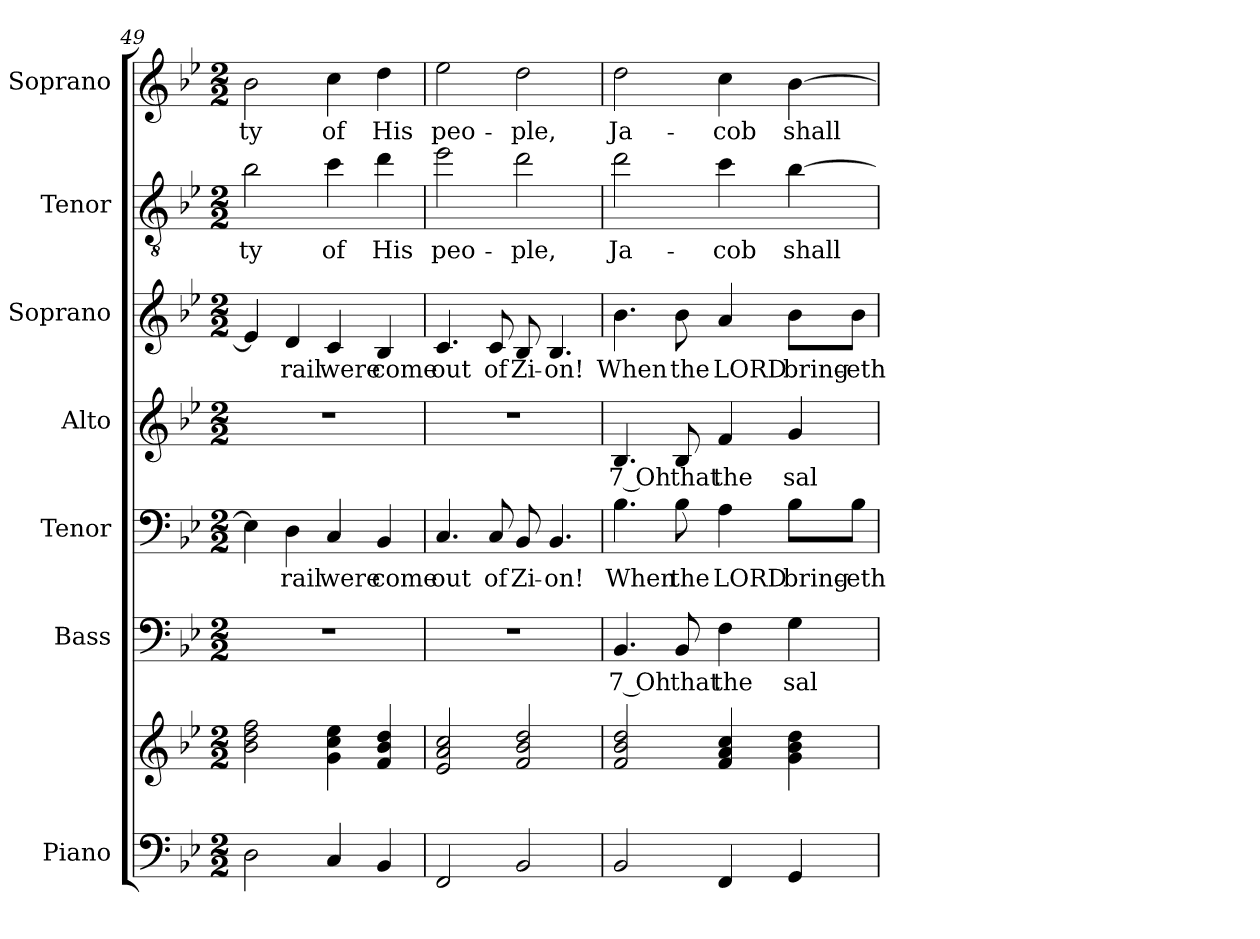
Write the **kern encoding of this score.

**kern	**kern	**kern	**text	**kern	**text	**kern	**text	**kern	**text	**kern	**text	**kern	**text
*part7	*part7	*part6	*part6	*part5	*part5	*part4	*part4	*part3	*part3	*part2	*part2	*part1	*part1
*staff8	*staff7	*staff6	*staff6	*staff5	*staff5	*staff4	*staff4	*staff3	*staff3	*staff2	*staff2	*staff1	*staff1
*I"Piano	*	*I"Bass	*	*I"Tenor	*	*I"Alto	*	*I"Soprano	*	*I"Tenor	*	*I"Soprano	*
*I'Pno.	*	*I'B.	*	*I'T.	*	*I'A.	*	*I'S.	*	*I'T.	*	*I'S.	*
*clefF4	*clefG2	*clefF4	*	*clefF4	*	*clefG2	*	*clefG2	*	*clefGv2	*	*clefG2	*
*	*	*	*	*	*	*	*	*	*	*ITrd7c12	*	*	*
*k[b-e-]	*k[b-e-]	*k[b-e-]	*	*k[b-e-]	*	*k[b-e-]	*	*k[b-e-]	*	*k[b-e-]	*	*k[b-e-]	*
*g:	*g:	*g:	*	*g:	*	*g:	*	*g:	*	*g:	*	*g:	*
*M2/2	*M2/2	*M2/2	*	*M2/2	*	*M2/2	*	*M2/2	*	*M2/2	*	*M2/2	*
=49	=49	=49	=49	=49	=49	=49	=49	=49	=49	=49	=49	=49	=49
!	!	!	!	!	!	!	!	!	!	!	!LO:LY:b:color=#000000	!	!
!	!	!	!	!	!	!	!	!	!	!	!	!	!LO:LY:b:color=#000000
2Di\	2b-i\ 2ddi 2ffi	1r	.	4E-i\]	.	1r	.	4e-i/]	.	2B-i\	-ty	2b-i\	-ty
!	!	!	!	!	!LO:LY:b:color=#000000	!	!	!	!	!	!	!	!
!	!	!	!	!	!	!	!	!	!LO:LY:b:color=#000000	!	!	!	!
.	.	.	.	4Di\	-rail	.	.	4di/	-rail	.	.	.	.
!	!	!	!	!	!LO:LY:b:color=#000000	!	!	!	!	!	!	!	!
!	!	!	!	!	!	!	!	!	!LO:LY:b:color=#000000	!	!	!	!
!	!	!	!	!	!	!	!	!	!	!	!LO:LY:b:color=#000000	!	!
!	!	!	!	!	!	!	!	!	!	!	!	!	!LO:LY:b:color=#000000
4Ci/	4gi\ 4cci 4ee-i	.	.	4Ci/	were	.	.	4ci/	were	4ci\	of	4cci\	of
!	!	!	!	!	!LO:LY:b:color=#000000	!	!	!	!	!	!	!	!
!	!	!	!	!	!	!	!	!	!LO:LY:b:color=#000000	!	!	!	!
!	!	!	!	!	!	!	!	!	!	!	!LO:LY:b:color=#000000	!	!
!	!	!	!	!	!	!	!	!	!	!	!	!	!LO:LY:b:color=#000000
4BB-i/	4fi/ 4b-i 4ddi	.	.	4BB-i/	come	.	.	4B-i/	come	4di\	His	4ddi\	His
=50	=50	=50	=50	=50	=50	=50	=50	=50	=50	=50	=50	=50	=50
!	!	!	!	!	!LO:LY:b:color=#000000	!	!	!	!	!	!	!	!
!	!	!	!	!	!	!	!	!	!LO:LY:b:color=#000000	!	!	!	!
!	!	!	!	!	!	!	!	!	!	!	!LO:LY:b:color=#000000	!	!
!	!	!	!	!	!	!	!	!	!	!	!	!	!LO:LY:b:color=#000000
2FFi/	2e-i/ 2ai 2cci	1r	.	4.Ci/	out	1r	.	4.ci/	out	2e-i\	peo-	2ee-i\	peo-
!	!	!	!	!	!LO:LY:b:color=#000000	!	!	!	!	!	!	!	!
!	!	!	!	!	!	!	!	!	!LO:LY:b:color=#000000	!	!	!	!
.	.	.	.	8Ci/	of	.	.	8ci/	of	.	.	.	.
!	!	!	!	!	!LO:LY:b:color=#000000	!	!	!	!	!	!	!	!
!	!	!	!	!	!	!	!	!	!LO:LY:b:color=#000000	!	!	!	!
!	!	!	!	!	!	!	!	!	!	!	!LO:LY:b:color=#000000	!	!
!	!	!	!	!	!	!	!	!	!	!	!	!	!LO:LY:b:color=#000000
2BB-i/	2fi/ 2b-i 2ddi	.	.	8BB-i/	Zi-	.	.	8B-i/	Zi-	2di\	-ple,	2ddi\	-ple,
!	!	!	!	!	!LO:LY:b:color=#000000	!	!	!	!	!	!	!	!
!	!	!	!	!	!	!	!	!	!LO:LY:b:color=#000000	!	!	!	!
.	.	.	.	4.BB-i/	-on!	.	.	4.B-i/	-on!	.	.	.	.
!!LO:PB:g=z
=51	=51	=51	=51	=51	=51	=51	=51	=51	=51	=51	=51	=51	=51
!	!	!	!LO:LY:b:color=#000000	!	!	!	!	!	!	!	!	!	!
!	!	!	!	!	!LO:LY:b:color=#000000	!	!	!	!	!	!	!	!
!	!	!	!	!	!	!	!LO:LY:b:color=#000000	!	!	!	!	!	!
!	!	!	!	!	!	!	!	!	!LO:LY:b:color=#000000	!	!	!	!
!	!	!	!	!	!	!	!	!	!	!	!LO:LY:b:color=#000000	!	!
!	!	!	!	!	!	!	!	!	!	!	!	!	!LO:LY:b:color=#000000
2BB-i/	2fi/ 2b-i 2ddi	4.BB-i/	7 Oh	4.B-i\	When	4.B-i/	7 Oh	4.b-i\	When	2di\	Ja-	2ddi\	Ja-
!	!	!	!LO:LY:b:color=#000000	!	!	!	!	!	!	!	!	!	!
!	!	!	!	!	!LO:LY:b:color=#000000	!	!	!	!	!	!	!	!
!	!	!	!	!	!	!	!LO:LY:b:color=#000000	!	!	!	!	!	!
!	!	!	!	!	!	!	!	!	!LO:LY:b:color=#000000	!	!	!	!
.	.	8BB-i/	that	8B-i\	the	8B-i/	that	8b-i\	the	.	.	.	.
!	!	!	!LO:LY:b:color=#000000	!	!	!	!	!	!	!	!	!	!
!	!	!	!	!	!LO:LY:b:color=#000000	!	!	!	!	!	!	!	!
!	!	!	!	!	!	!	!LO:LY:b:color=#000000	!	!	!	!	!	!
!	!	!	!	!	!	!	!	!	!LO:LY:b:color=#000000	!	!	!	!
!	!	!	!	!	!	!	!	!	!	!	!LO:LY:b:color=#000000	!	!
!	!	!	!	!	!	!	!	!	!	!	!	!	!LO:LY:b:color=#000000
4FFi/	4fi/ 4ai 4cci	4Fi\	the	4Ai\	LORD	4fi/	the	4ai/	LORD	4ci\	-cob	4cci\	-cob
!	!	!	!LO:LY:b:color=#000000	!	!	!	!	!	!	!	!	!	!
!	!	!	!	!	!LO:LY:b:color=#000000	!	!	!	!	!	!	!	!
!	!	!	!	!	!	!	!LO:LY:b:color=#000000	!	!	!	!	!	!
!	!	!	!	!	!	!	!	!	!LO:LY:b:color=#000000	!	!	!	!
!	!	!	!	!	!	!	!	!	!	!	!LO:LY:b:color=#000000	!	!
!	!	!	!	!	!	!	!	!	!	!	!	!	!LO:LY:b:color=#000000
4GGi/	4gi\ 4b-i 4ddi	4Gi\	sal-	8B-i\L	bring-	4gi/	sal-	8b-i\L	bring-	[>4B-i\	shall	[>4b-i\	shall
!	!	!	!	!	!LO:LY:b:color=#000000	!	!	!	!	!	!	!	!
!	!	!	!	!	!	!	!	!	!LO:LY:b:color=#000000	!	!	!	!
.	.	.	.	8B-i\J	-eth	.	.	8b-i\J	-eth	.	.	.	.
=	=	=	=	=	=	=	=	=	=	=	=	=	=
*-	*-	*-	*-	*-	*-	*-	*-	*-	*-	*-	*-	*-	*-
